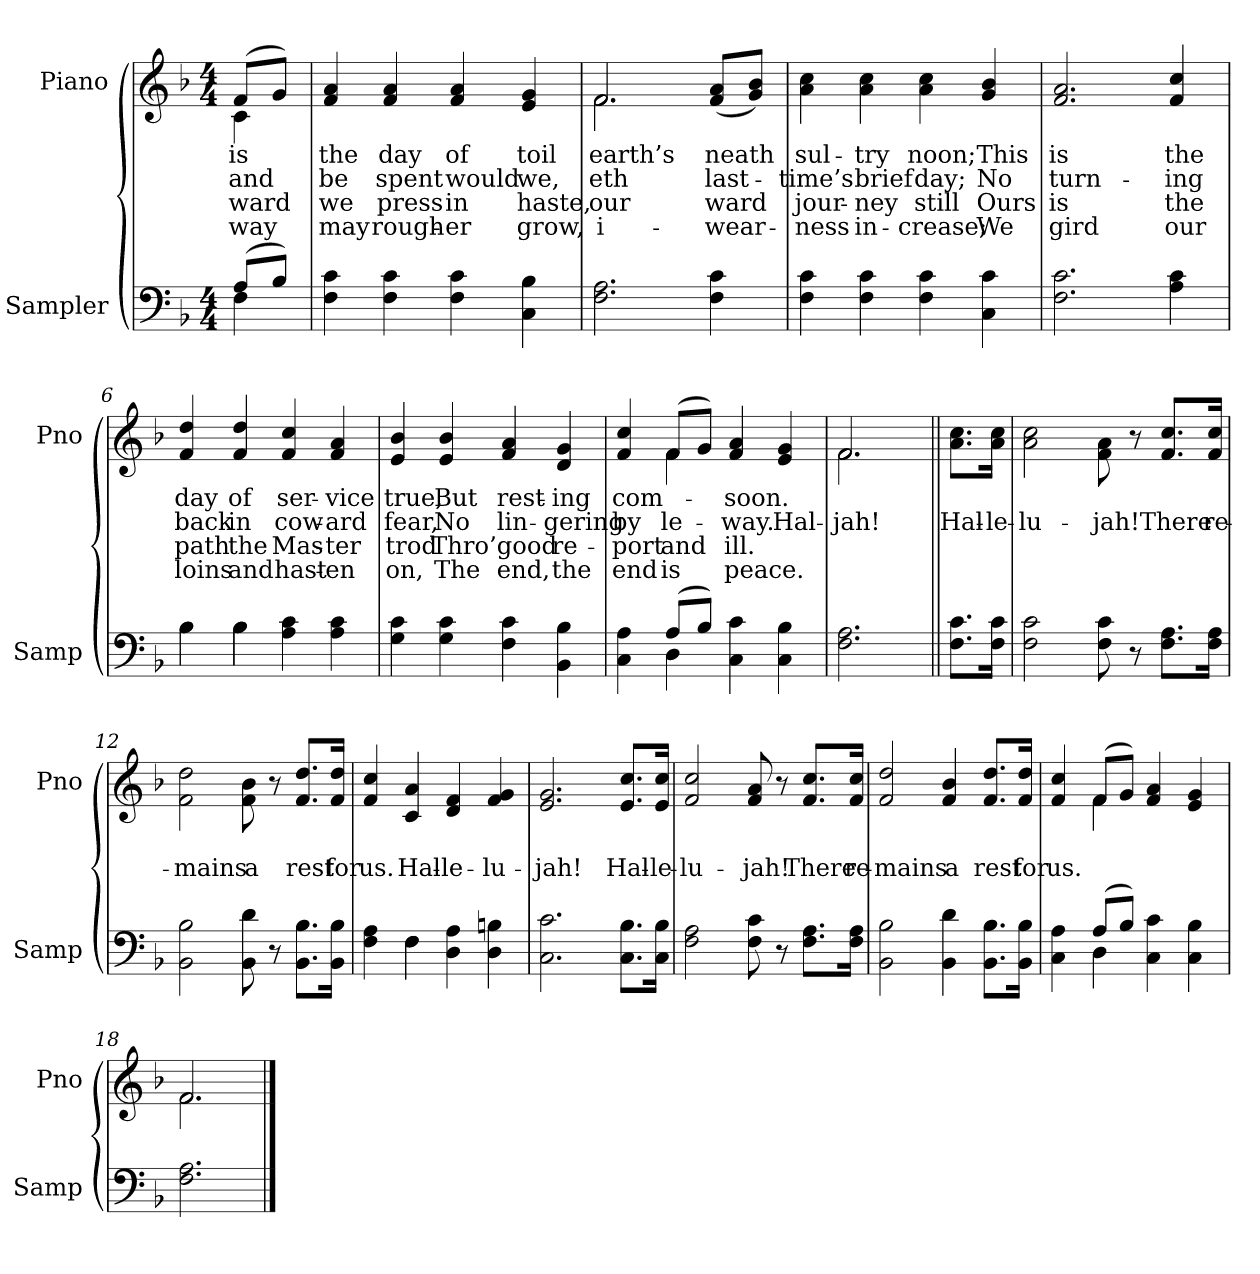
**kern	**kern	**text	**text	**text	**text
*part2	*part1	*part1	*part1	*part1	*part1
*staff2	*staff1	*staff1	*staff1	*staff1	*staff1
*I"Sampler	*I"Piano	*	*	*	*
*I'Samp	*I'Pno	*	*	*	*
*clefF4	*clefG2	*	*	*	*
*k[b-]	*k[b-]	*	*	*	*
*F:	*F:	*	*	*	*
*M4/4	*M4/4	*	*	*	*
=1	=1	=1	=1	=1	=1
*^	*^	*	*	*	*
(8A/L	4F	(8f/L	4c	is	and	-ward	way
8B-/J)	.	8g/J)	.	.	.	.	.
*v	*v	*	*	*	*	*	*
*	*v	*v	*	*	*	*
=2	=2	=2	=2	=2	=2
4F 4c	4f 4a	the	be	we	may
4F 4c	4f 4a	day	spent	press	rough-
4F 4c	4f 4a	of	would	in	-er
4C 4B-	4e 4g	toil	we,	haste,	grow,
=3	=3	=3	=3	=3	=3
*	*^	*	*	*	*
2.F 2.A	2.f/	2.f	earth’s	-eth	our	-i-
4F 4c	(8f/ 8a/L	4ryy	-neath	last-	-ward	wear-
.	8g/ 8b-/J)	.	.	.	.	.
*	*v	*v	*	*	*	*
=4	=4	=4	=4	=4	=4
4F 4c	4a 4cc	sul-	time’s	jour-	-ness
4F 4c	4a 4cc	-try	brief	-ney	in-
4F 4c	4a 4cc	noon;	day;	still	-crease;
4C 4c	4g 4b-	This	No	Ours	We
=5	=5	=5	=5	=5	=5
2.F 2.c	2.f 2.a	is	turn-	is	gird
4A 4c	4f 4cc	the	-ing	the	our
=6	=6	=6	=6	=6	=6
*^	*	*	*	*	*
4B-\	4B-	4f 4dd	day	back	path	loins
4B-\	4B-	4f 4dd	of	in	the	and
4A 4c	2ryy	4f 4cc	ser-	cow-	Mas-	hast-
4A 4c	.	4f 4a	-vice	-ard	-ter	-en
*v	*v	*	*	*	*	*
=7	=7	=7	=7	=7	=7
4G 4c	4e 4b-	true,	fear,	trod	on,
4G 4c	4e 4b-	But	No	Thro’	The
4F 4c	4f 4a	rest-	lin-	good	end,
4BB- 4B-	4d 4g	-ing	-gering	re-	the
=8	=8	=8	=8	=8	=8
*^	*^	*	*	*	*
4C 4A	4ryy	4f 4cc	4ryy	com-	by	-port	end
(8A/L	4D	(8f/L	4f	.	-le-	and	is
8B-/J)	.	8g/J)	.	.	.	.	.
4C 4c	2ryy	4f 4a	2ryy	soon.	way.	ill.	peace.
4C 4B-	.	4e 4g	.	.	Hal-	.	.
*v	*v	*	*	*	*	*	*
=9	=9	=9	=9	=9	=9	=9
2.F 2.A	2.f/	2.f	.	-jah!	.	.
=10||	=10||	=10||	=10||	=10||	=10||	=10||
!	!LO:TX:t=Refrain	!	!	!	!	!
*	*v	*v	*	*	*	*
8.F\ 8.c\L	8.a\ 8.cc\L	.	Hal-	.	.
16F\ 16c\Jk	16a\ 16cc\Jk	.	-le-	.	.
=11	=11	=11	=11	=11	=11
2F 2c	2a\ 2cc\	.	-lu-	.	.
8F 8c	8f\ 8a\	.	-jah!	.	.
8r	8r	.	.	.	.
8.F\ 8.A\L	8.f/ 8.cc/L	.	There	.	.
16F\ 16A\Jk	16f/ 16cc/Jk	.	re-	.	.
=12	=12	=12	=12	=12	=12
2BB- 2B-	2f\ 2dd\	.	-mains	.	.
8BB- 8d	8f\ 8b-\	.	a	.	.
8r	8r	.	.	.	.
8.BB-\ 8.B-\L	8.f/ 8.dd/L	.	rest	.	.
16BB-\ 16B-\Jk	16f/ 16dd/Jk	.	for	.	.
=13	=13	=13	=13	=13	=13
*^	*	*	*	*	*
4F 4A	4ryy	4f 4cc	.	us.	.	.
4F\	4F	4c 4a	.	Hal-	.	.
4D 4A	2ryy	4d 4f	.	-le-	.	.
4D 4Bn	.	4f 4g	.	-lu-	.	.
*v	*v	*	*	*	*	*
=14	=14	=14	=14	=14	=14
2.C 2.c	2.e 2.g	.	-jah!	.	.
8.C\ 8.B-\L	8.e/ 8.cc/L	.	Hal-	.	.
16C\ 16B-\Jk	16e/ 16cc/Jk	.	-le-	.	.
=15	=15	=15	=15	=15	=15
2F 2A	2f 2cc	.	-lu-	.	.
8F 8c	8f 8a	.	-jah!	.	.
8r	8r	.	.	.	.
8.F\ 8.A\L	8.f/ 8.cc/L	.	There	.	.
16F\ 16A\Jk	16f/ 16cc/Jk	.	re-	.	.
=16	=16	=16	=16	=16	=16
2BB- 2B-	2f 2dd	.	-mains	.	.
4BB- 4d	4f 4b-	.	a	.	.
8.BB-\ 8.B-\L	8.f/ 8.dd/L	.	rest	.	.
16BB-\ 16B-\Jk	16f/ 16dd/Jk	.	for	.	.
=17	=17	=17	=17	=17	=17
*^	*^	*	*	*	*
4C 4A	4ryy	4f 4cc	4ryy	.	us.	.	.
(8A/L	4D	(8f/L	4f	.	.	.	.
8B-/J)	.	8g/J)	.	.	.	.	.
4C 4c	2ryy	4f 4a	2ryy	.	.	.	.
4C 4B-	.	4e 4g	.	.	.	.	.
*v	*v	*	*	*	*	*	*
=18	=18	=18	=18	=18	=18	=18
2.F 2.A	2.f/	2.f	.	.	.	.
*	*v	*v	*	*	*	*
==	==	==	==	==	==
*-	*-	*-	*-	*-	*-
